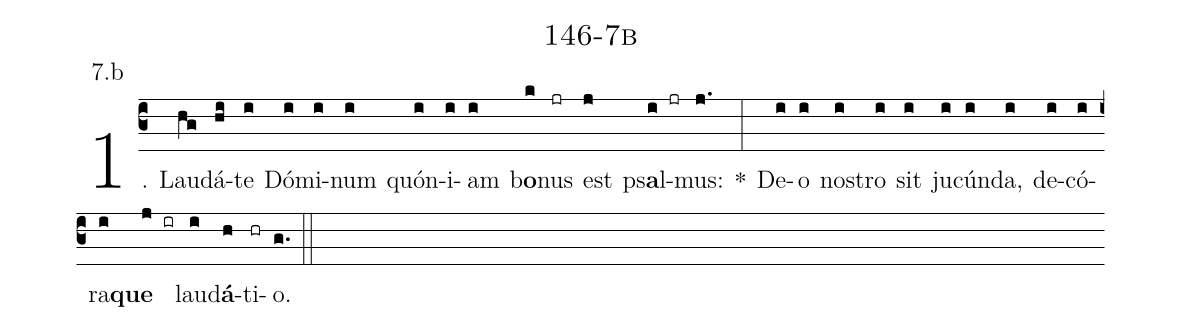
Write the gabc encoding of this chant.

name: 146-7b;
annotation: 7.b;
%%
(c3)1. Lau(hg)dá(hi)te(i) Dó(i)mi(i)num(i) quón(i)i(i)am(i) b<b>o</b>(k)nus(jr) est(j) ps<b>a</b>l(i jr)mus:(j.) *(:) De(i)o(i) nos(i)tro(i) sit(i) ju(i)cún(i)da,(i) de(i)có(i)ra(i)<b>que</b>(j ir) lau(i)d<b>á</b>(h)ti(hr)o.(g.) (::)
